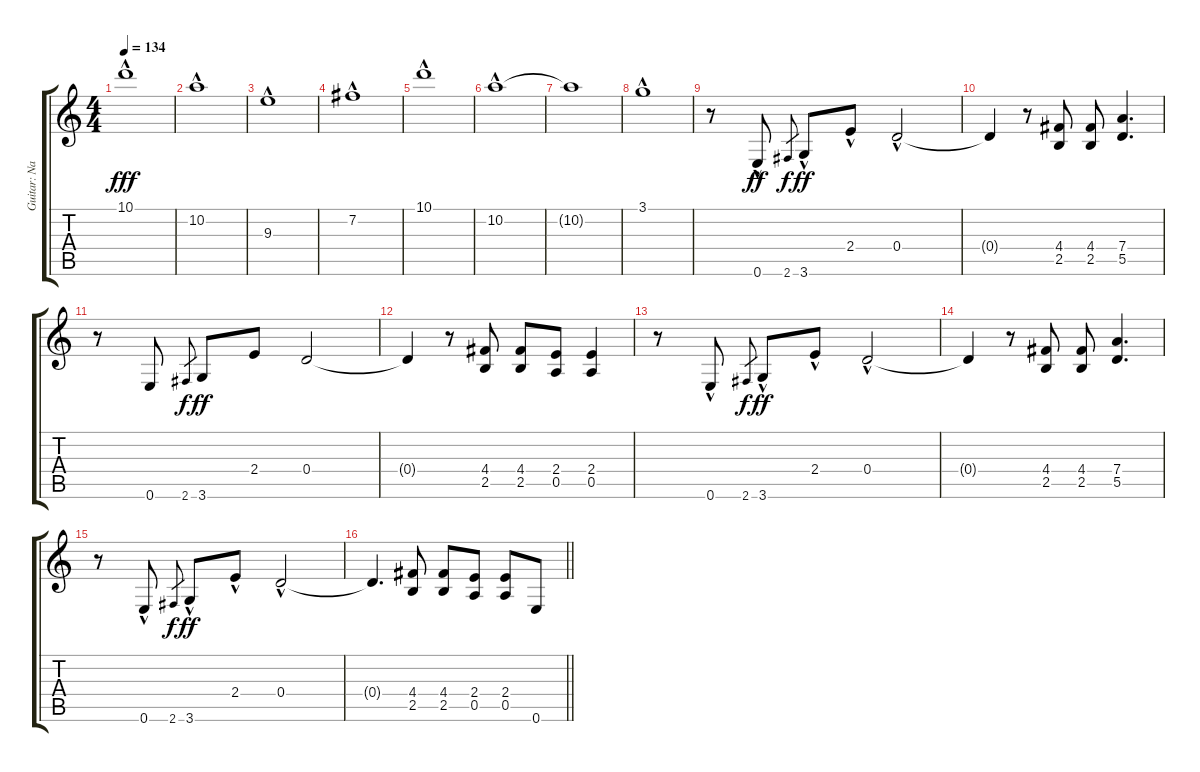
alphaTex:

\track ("Guitar: Nancy" "Guitar: Na") {instrument overdrivenguitar}
\staff {score tabs}
\tuning (E4 B3 G3 D3 A2 E2) {hide}
\ts (4 4)
\tempo 134
\clef g2
\ks c
10.1{hac}.1{dy fff instrument pad2warm} |
10.2{hac}.1 |
9.3{hac}.1 |
7.2{hac}.1 |
10.1{hac}.1 |
10.2{hac}.1 |
10.2{t}.1 |
3.1{hac}.1 |
r.8{instrument overdrivenguitar} 0.6{hac}.8{dy ff} 2.6.8{gr dy f} 3.6{hac}.8{dy ff} 2.4{hac}.8 0.4{hac}.2 |
0.4{t}.4 r.8 (4.4 2.5).8 (4.4 2.5).8 (7.4 5.5).4{d} |
r.8 0.6.8 2.6.8{gr dy f} 3.6.8{dy ff} 2.4.8 0.4.2 |
0.4{t}.4 r.8 (4.4 2.5).8 (4.4 2.5).8 (2.4 0.5).8 (2.4 0.5).4 |
r.8 0.6{hac}.8 2.6.8{gr dy f} 3.6{hac}.8{dy ff} 2.4{hac}.8 0.4{hac}.2 |
0.4{t}.4 r.8 (4.4 2.5).8 (4.4 2.5).8 (7.4 5.5).4{d} |
r.8 0.6{hac}.8 2.6.8{gr dy f} 3.6{hac}.8{dy ff} 2.4{hac}.8 0.4{hac}.2 |
\barLineRight lightlight
0.4{t}.4{d} (4.4 2.5).8 (4.4 2.5).8 (2.4 0.5).8 (2.4 0.5).8 0.6.8
